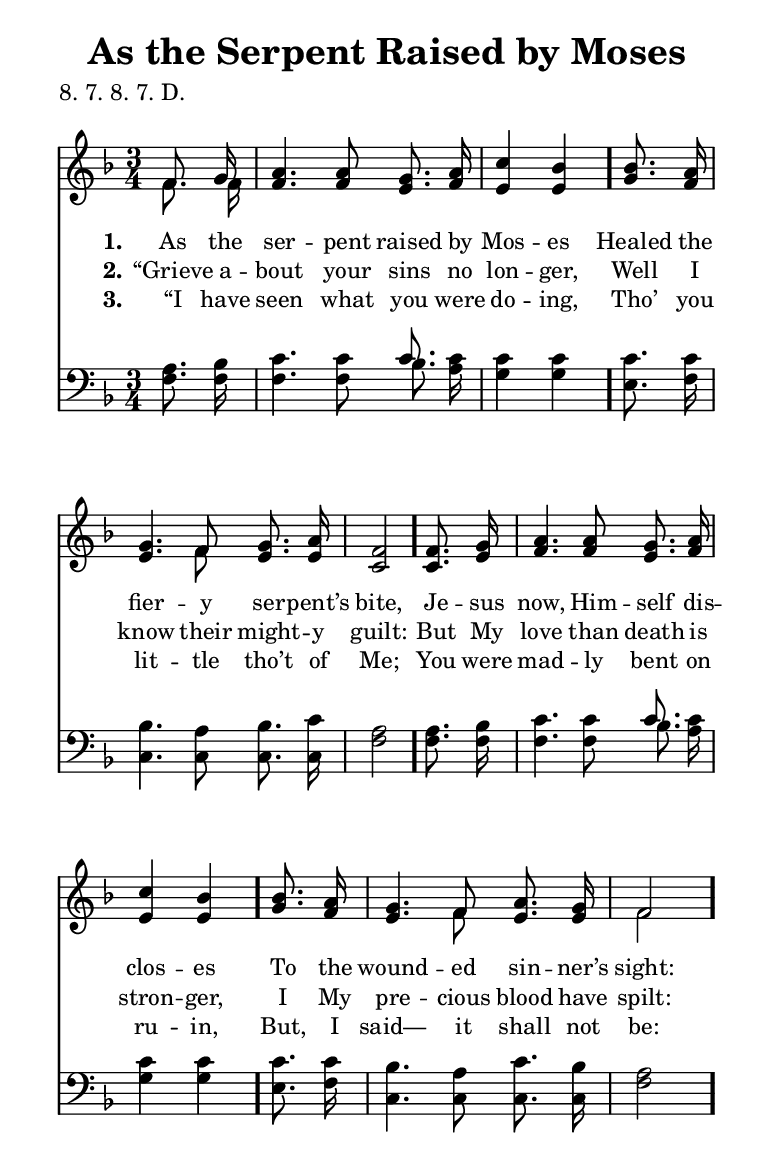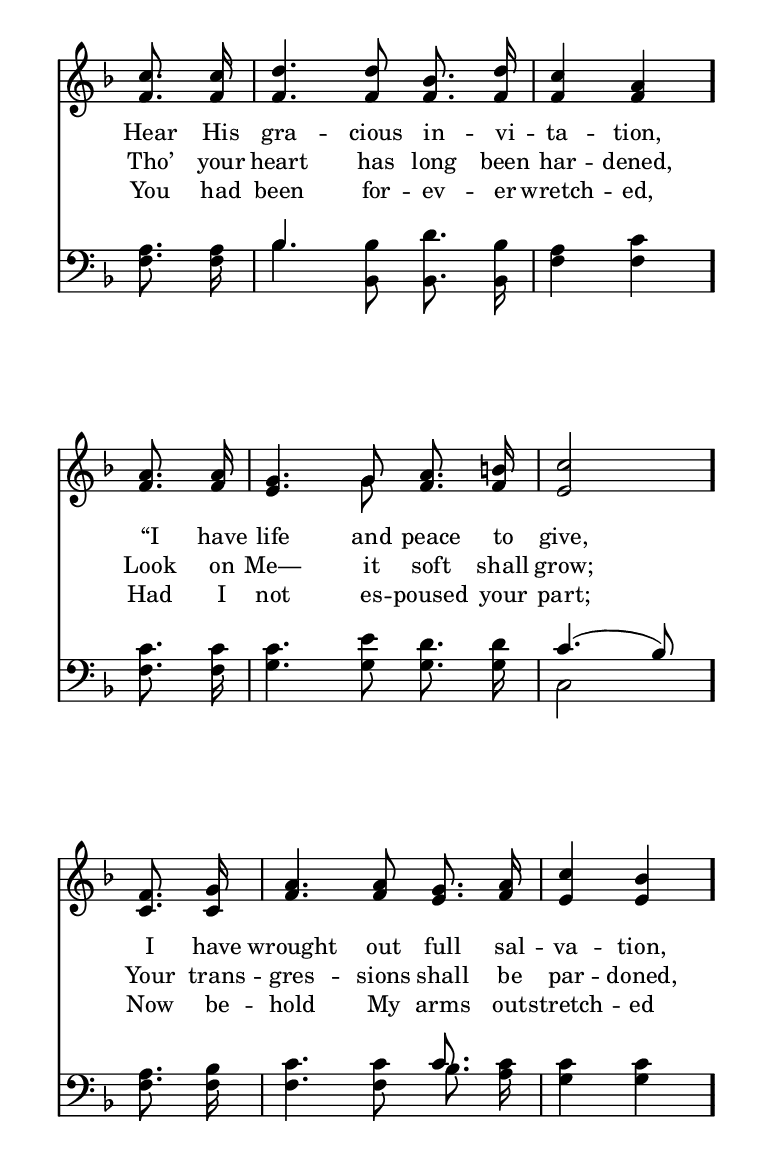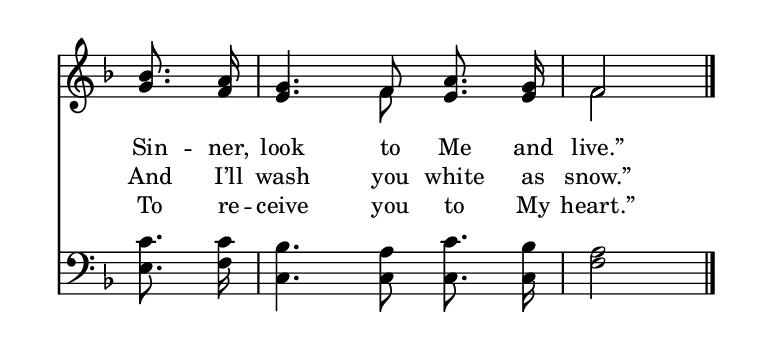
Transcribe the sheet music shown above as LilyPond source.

\include "common/global.ily"
\paper {
  \include "common/paper.ily"
}

\header{
  hymnnumber = "2"
  title = "As the Serpent Raised by Moses"
  tunename = "Take The World But Give Me Jesus"
  meter = "8. 7. 8. 7. D."
  %poet = ""
  %composer = ""
  %copyright = ""
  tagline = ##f
}

pattern = { f8. g16 | a4. a8 g8. a16 | c4 bes bes8. a16 | g4. f8 g8. a16 | f2 }

global = {
  \include "common/overrides.ily"
  \autoBeamOff
  \override Staff.TimeSignature.style = #'numbered \time 3/4
  \once \override Score.MetronomeMark.transparent = ##t
  \tempo 4 = 70
  \key f \major
  \partial 4
}

notesSoprano = {
\global
\relative a' {

  \changePitch \pattern { f g | a a g a | c bes bes a | g f g a | f }
  \changePitch \pattern { f g | a a g a | c bes bes a | g f a g | f }
  \changePitch \pattern { c' c | d d bes d | c a a a | g g a b | c }
  \changePitch \pattern { f, g | a a g a | c bes bes a | g f a g | f }

  \bar "|."

}
}

notesAlto = {
\global
\relative e' {

  \changePitch \pattern { f f | f f e f | e e g f | e f e e | c }
  \changePitch \pattern { c e | f f e f | e e g f | e f e e | f }
  \changePitch \pattern { f f | f f f f | f f f f | e g f f | e }
  \changePitch \pattern { c c | f f e f | e e g f | e f e e | f }

}
}

notesTenor = {
\global
\relative a {

  \changePitch \pattern { a bes | c c c c | c c c c | bes a bes c | a }
  \changePitch \pattern { a bes | c c c c | c c c c | bes a c bes | a }
  \changePitch \pattern { a a | bes bes d bes | a c c c | c e d d | s \insert { c4.( bes8) } } % slur
  \changePitch \pattern { a bes | c c c c | c c c c | bes a c bes | a }

}
}

notesBass = {
\global
\relative a {

  \changePitch \pattern { f f | f f bes a | g g e f | c c c c | f }
  \changePitch \pattern { f f | f f bes a | g g e f | c c c c | f }
  \changePitch \pattern { f f | bes bes, bes bes | f' f f f | g g g g | c, }
  \changePitch \pattern { f f | f f bes a | g g e f | c c c c | f }

}
}

wordsA = \lyricmode {
\set stanza = "1."

  As the ser -- pent raised by Mos -- es \bar "."
  Healed the fier -- y ser -- pent’s bite, \bar "."
  Je -- sus now, Him -- self dis -- clos -- es \bar "."
  To the wound -- ed sin -- ner’s sight: \bar "."
  Hear His gra -- cious in -- vi -- ta -- tion, \bar "."
  “I have life and peace to give, \bar "."
  I have wrought out full sal -- va -- tion, \bar "."
  Sin -- ner, look to Me and live.” \bar "."
}

wordsB = \lyricmode {
\set stanza = "2."

  “Grieve a -- bout your sins no lon -- ger,
  Well I know their might -- y guilt:
  But My love than death is stron -- ger,
  I My pre -- cious blood have spilt:
  Tho’ your heart has long been har -- dened,
  Look on Me— it soft shall grow;
  Your trans -- gres -- sions shall be par -- doned,
  And I’ll wash you white as snow.”
}

wordsC = \lyricmode {
\set stanza = "3."

  “I have seen what you were do -- ing,
  Tho’ you lit -- tle tho’t of Me;
  You were mad -- ly bent on ru -- in,
  But, I said— it shall not be:
  You had been for -- ev -- er wretch -- ed,
  Had I not es -- poused your part;
  Now be -- hold My arms out -- stretch -- ed
  To re -- ceive you to My heart.”
}


\score {
  \context ChoirStaff <<
    \context Staff = upper <<
      \set Staff.autoBeaming = ##f
      \set ChoirStaff.systemStartDelimiter = #'SystemStartBar
      \set ChoirStaff.printPartCombineTexts = ##f
      \partcombine #'(2 . 9) \notesSoprano \notesAlto
      \context NullVoice = sopranos { \voiceOne << \notesSoprano >> }
      \context Lyrics = one   \lyricsto sopranos \wordsA
      \context Lyrics = two   \lyricsto sopranos \wordsB
      \context Lyrics = three \lyricsto sopranos \wordsC
    >>
    \context Staff = men <<
      \clef bass
      \partcombine #'(2 . 9) \notesTenor \notesBass
    >>
  >>
  \layout {
    \include "common/layout.ily"
  }
  \midi{
    \include "common/midi.ily"
  }
}

\version "2.19.49"  % necessary for upgrading to future LilyPond versions.

